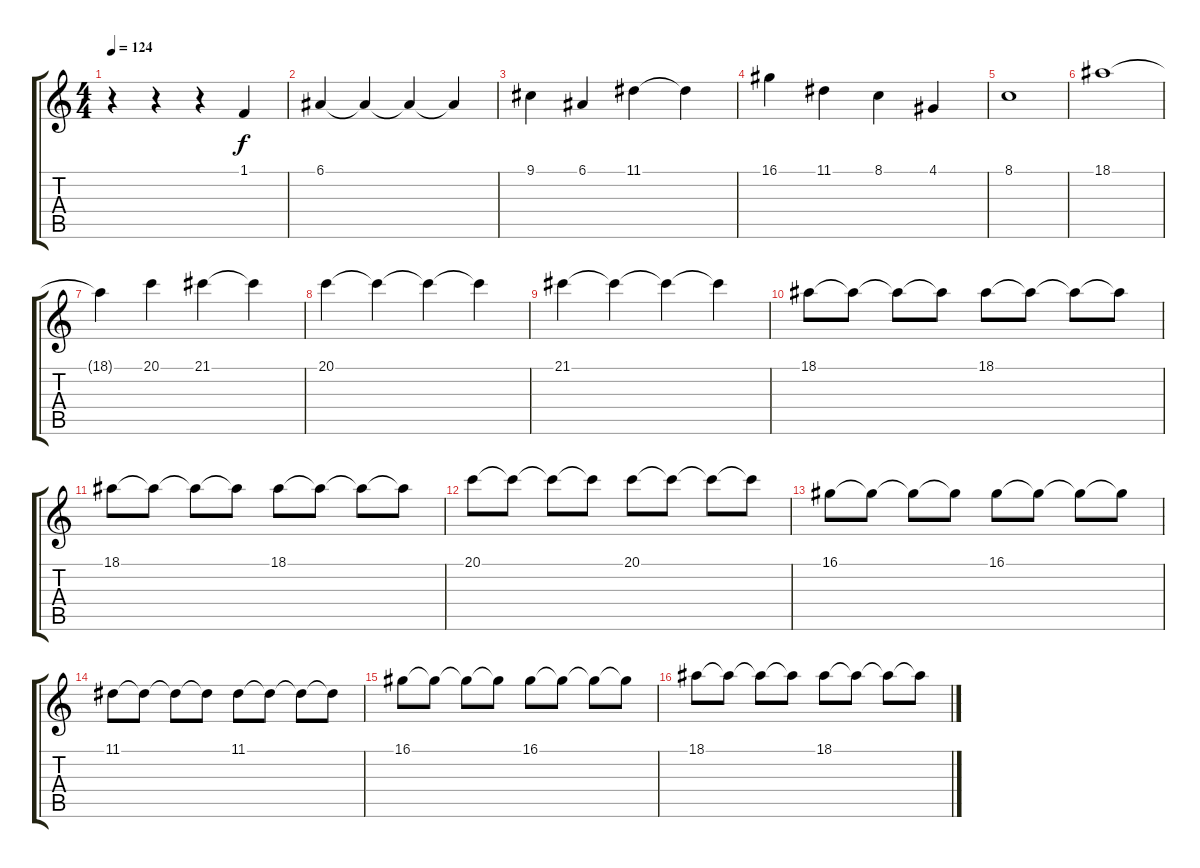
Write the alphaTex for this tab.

\track "" {instrument stringensemble1}
\staff {score tabs}
\tuning (E4 B3 G3 D3 A2 E2) {hide}
\ts (4 4)
\tempo 124
\clef g2
\ks c
r.4{dy f instrument stringensemble1} r.4 r.4 1.1.4{volume 11} |
6.1.4 6.1{t}.4 6.1{t}.4 6.1{t}.4 |
9.1.4{txt ""} 6.1.4 11.1.4 11.1{t}.4 |
16.1.4 11.1.4 8.1.4 4.1.4 |
8.1.1 |
18.1.1 |
18.1{t}.4 20.1.4 21.1.4 21.1{t}.4 |
20.1.4 20.1{t}.4 20.1{t}.4 20.1{t}.4 |
21.1.4 21.1{t}.4 21.1{t}.4 21.1{t}.4 |
18.1.8{volume 9} 18.1{t}.8 18.1{t}.8 18.1{t}.8 18.1.8 18.1{t}.8 18.1{t}.8 18.1{t}.8 |
18.1.8 18.1{t}.8 18.1{t}.8 18.1{t}.8 18.1.8 18.1{t}.8 18.1{t}.8 18.1{t}.8 |
20.1.8 20.1{t}.8 20.1{t}.8 20.1{t}.8 20.1.8 20.1{t}.8 20.1{t}.8 20.1{t}.8 |
16.1.8 16.1{t}.8 16.1{t}.8 16.1{t}.8 16.1.8 16.1{t}.8 16.1{t}.8 16.1{t}.8 |
11.1.8 11.1{t}.8 11.1{t}.8 11.1{t}.8 11.1.8 11.1{t}.8 11.1{t}.8 11.1{t}.8 |
16.1.8 16.1{t}.8 16.1{t}.8 16.1{t}.8 16.1.8 16.1{t}.8 16.1{t}.8 16.1{t}.8 |
18.1.8 18.1{t}.8 18.1{t}.8 18.1{t}.8 18.1.8 18.1{t}.8 18.1{t}.8 18.1{t}.8
